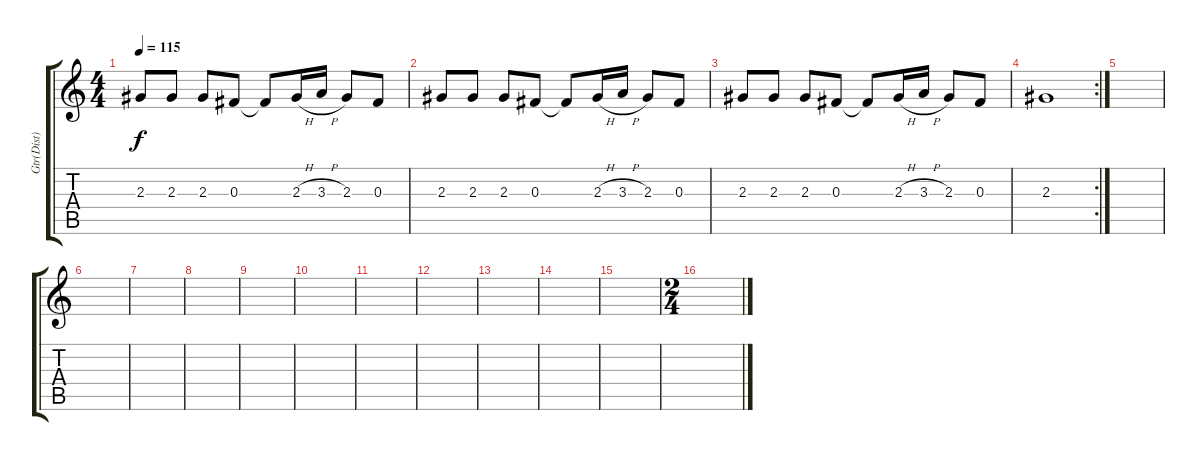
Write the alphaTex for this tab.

\track ("Gtr(Dist)" "Gtr(Dist)") {instrument distortionguitar}
\staff {score tabs}
\tuning (Eb4 Bb3 Gb3 Db3 Ab2 Eb2) {hide}
\ts (4 4)
\tempo 115
\clef g2
\ks c
2.3.8{dy f} 2.3.8 2.3.8 0.3.8 0.3{t}.8 2.3{h}.16 3.3{h}.16 2.3.8 0.3.8 |
2.3.8 2.3.8 2.3.8 0.3.8 0.3{t}.8 2.3{h}.16 3.3{h}.16 2.3.8 0.3.8 |
2.3.8 2.3.8 2.3.8 0.3.8 0.3{t}.8 2.3{h}.16 3.3{h}.16 2.3.8 0.3.8 |
\rc 2
2.3.1 |
|
|
|
|
|
|
|
|
|
|
|
\ts (2 4)
